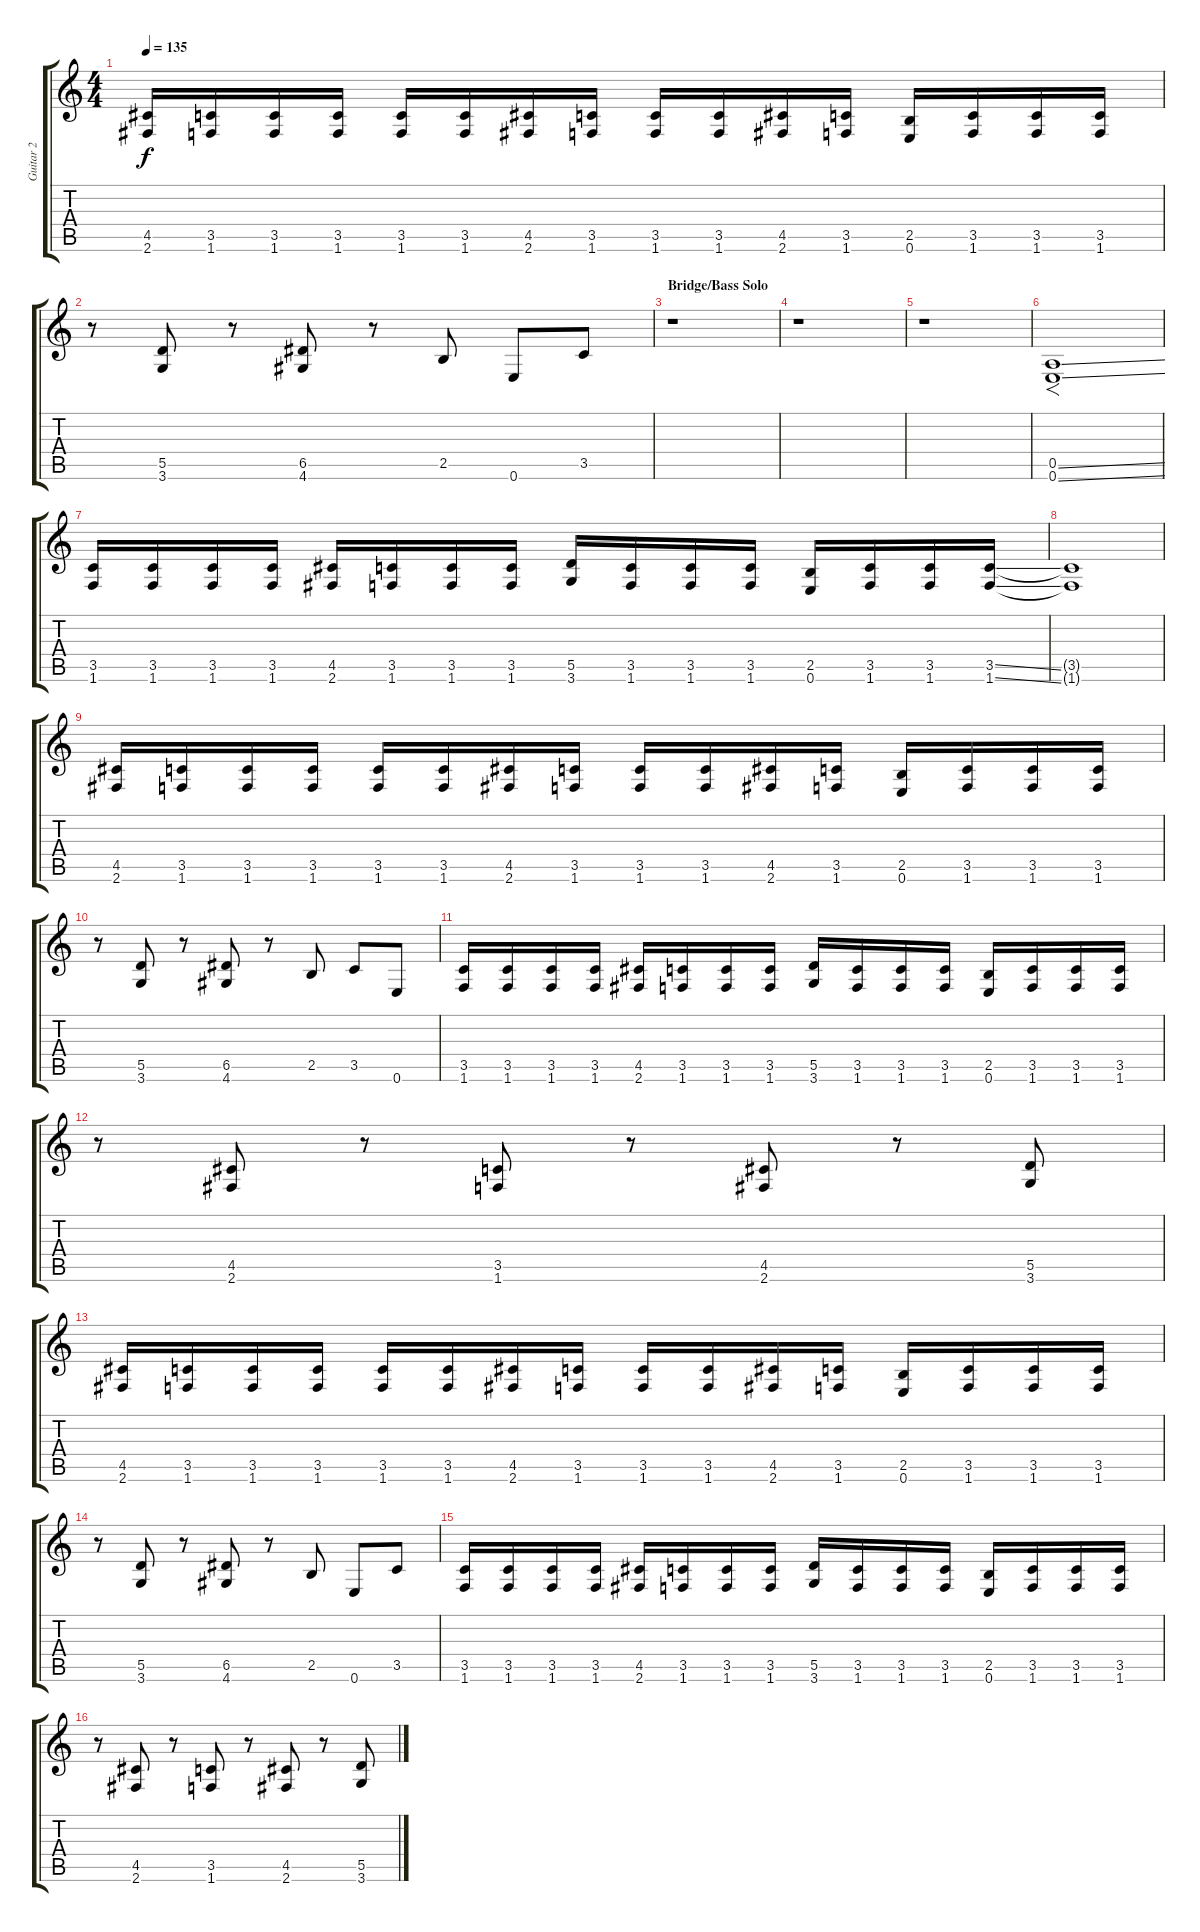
\track ("Guitar 2" "Guitar 2") {instrument electricguitarmuted}
\staff {score tabs}
\tuning (E4 B3 G3 D3 A2 E2) {hide}
\ts (4 4)
\tempo 135
\clef g2
\ks c
(4.5 2.6).16{dy f} (3.5 1.6).16 (3.5 1.6).16 (3.5 1.6).16 (3.5 1.6).16 (3.5 1.6).16 (4.5 2.6).16 (3.5 1.6).16 (3.5 1.6).16 (3.5 1.6).16 (4.5 2.6).16 (3.5 1.6).16 (2.5 0.6).16 (3.5 1.6).16 (3.5 1.6).16 (3.5 1.6).16 |
r.8 (5.5 3.6).8 r.8 (6.5 4.6).8 r.8 2.5.8 0.6.8 3.5.8 |
\section ("" "Bridge/Bass Solo")
r.1 |
r.1 |
r.1 |
(0.5{ss} 0.6{ss}).1{f} |
(3.5 1.6).16{instrument distortionguitar} (3.5 1.6).16 (3.5 1.6).16 (3.5 1.6).16 (4.5 2.6).16 (3.5 1.6).16 (3.5 1.6).16 (3.5 1.6).16 (5.5 3.6).16 (3.5 1.6).16 (3.5 1.6).16 (3.5 1.6).16 (2.5 0.6).16 (3.5 1.6).16 (3.5 1.6).16 (3.5{ss} 1.6{ss}).16 |
(3.5{t} 1.6{t}).1 |
(4.5 2.6).16 (3.5 1.6).16 (3.5 1.6).16 (3.5 1.6).16 (3.5 1.6).16 (3.5 1.6).16 (4.5 2.6).16 (3.5 1.6).16 (3.5 1.6).16 (3.5 1.6).16 (4.5 2.6).16 (3.5 1.6).16 (2.5 0.6).16 (3.5 1.6).16 (3.5 1.6).16 (3.5 1.6).16 |
r.8 (5.5 3.6).8 r.8 (6.5 4.6).8 r.8 2.5.8 3.5.8 0.6.8 |
(3.5 1.6).16 (3.5 1.6).16 (3.5 1.6).16 (3.5 1.6).16 (4.5 2.6).16 (3.5 1.6).16 (3.5 1.6).16 (3.5 1.6).16 (5.5 3.6).16 (3.5 1.6).16 (3.5 1.6).16 (3.5 1.6).16 (2.5 0.6).16 (3.5 1.6).16 (3.5 1.6).16 (3.5 1.6).16 |
r.8 (4.5 2.6).8 r.8 (3.5 1.6).8 r.8 (4.5 2.6).8 r.8 (5.5 3.6).8 |
(4.5 2.6).16 (3.5 1.6).16 (3.5 1.6).16 (3.5 1.6).16 (3.5 1.6).16 (3.5 1.6).16 (4.5 2.6).16 (3.5 1.6).16 (3.5 1.6).16 (3.5 1.6).16 (4.5 2.6).16 (3.5 1.6).16 (2.5 0.6).16 (3.5 1.6).16 (3.5 1.6).16 (3.5 1.6).16 |
r.8 (5.5 3.6).8 r.8 (6.5 4.6).8 r.8 2.5.8 0.6.8 3.5.8 |
(3.5 1.6).16 (3.5 1.6).16 (3.5 1.6).16 (3.5 1.6).16 (4.5 2.6).16 (3.5 1.6).16 (3.5 1.6).16 (3.5 1.6).16 (5.5 3.6).16 (3.5 1.6).16 (3.5 1.6).16 (3.5 1.6).16 (2.5 0.6).16 (3.5 1.6).16 (3.5 1.6).16 (3.5 1.6).16 |
r.8 (4.5 2.6).8 r.8 (3.5 1.6).8 r.8 (4.5 2.6).8 r.8 (5.5 3.6).8
